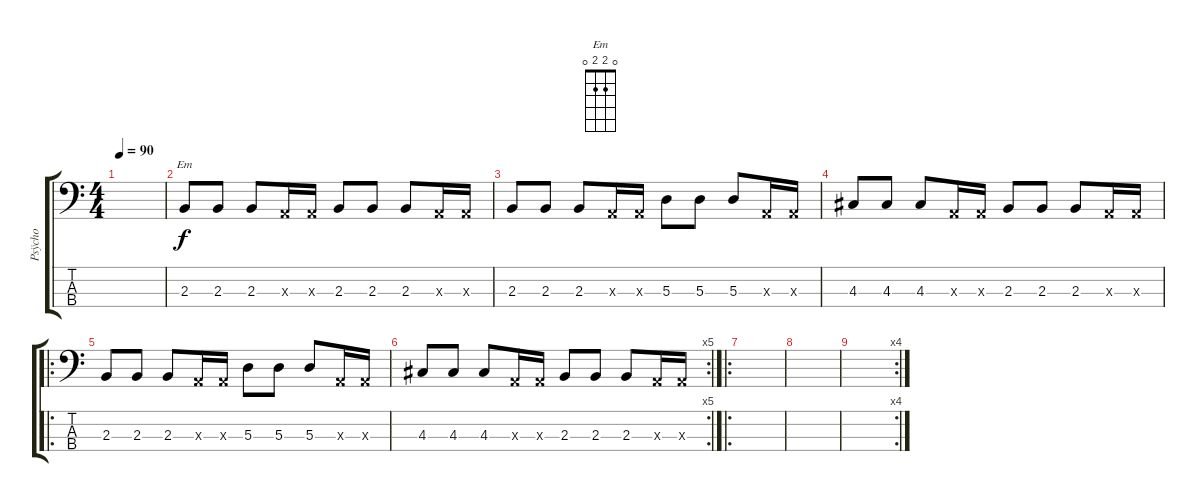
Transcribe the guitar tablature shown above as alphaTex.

\track ("Psÿcho" "Psÿcho") {instrument electricbasspick}
\staff {score tabs}
\tuning (G2 D2 A1 E1) {hide}
\chord ("Em" 0 2 2 0)
\ts (4 4)
\tempo 90
\clef f4
\ks c
|
2.3.8{ch "Em"} 2.3.8 2.3.8 0.3{x}.16 0.3{x}.16 2.3.8 2.3.8 2.3.8 0.3{x}.16 0.3{x}.16 |
2.3.8 2.3.8 2.3.8 0.3{x}.16 0.3{x}.16 5.3.8 5.3.8 5.3.8 0.3{x}.16 0.3{x}.16 |
4.3.8 4.3.8 4.3.8 0.3{x}.16 0.3{x}.16 2.3.8 2.3.8 2.3.8 0.3{x}.16 0.3{x}.16 |
\ro
2.3.8 2.3.8 2.3.8 0.3{x}.16 0.3{x}.16 5.3.8 5.3.8 5.3.8 0.3{x}.16 0.3{x}.16 |
\rc 5
4.3.8 4.3.8 4.3.8 0.3{x}.16 0.3{x}.16 2.3.8 2.3.8 2.3.8 0.3{x}.16 0.3{x}.16 |
\ro
|
|
\rc 4
